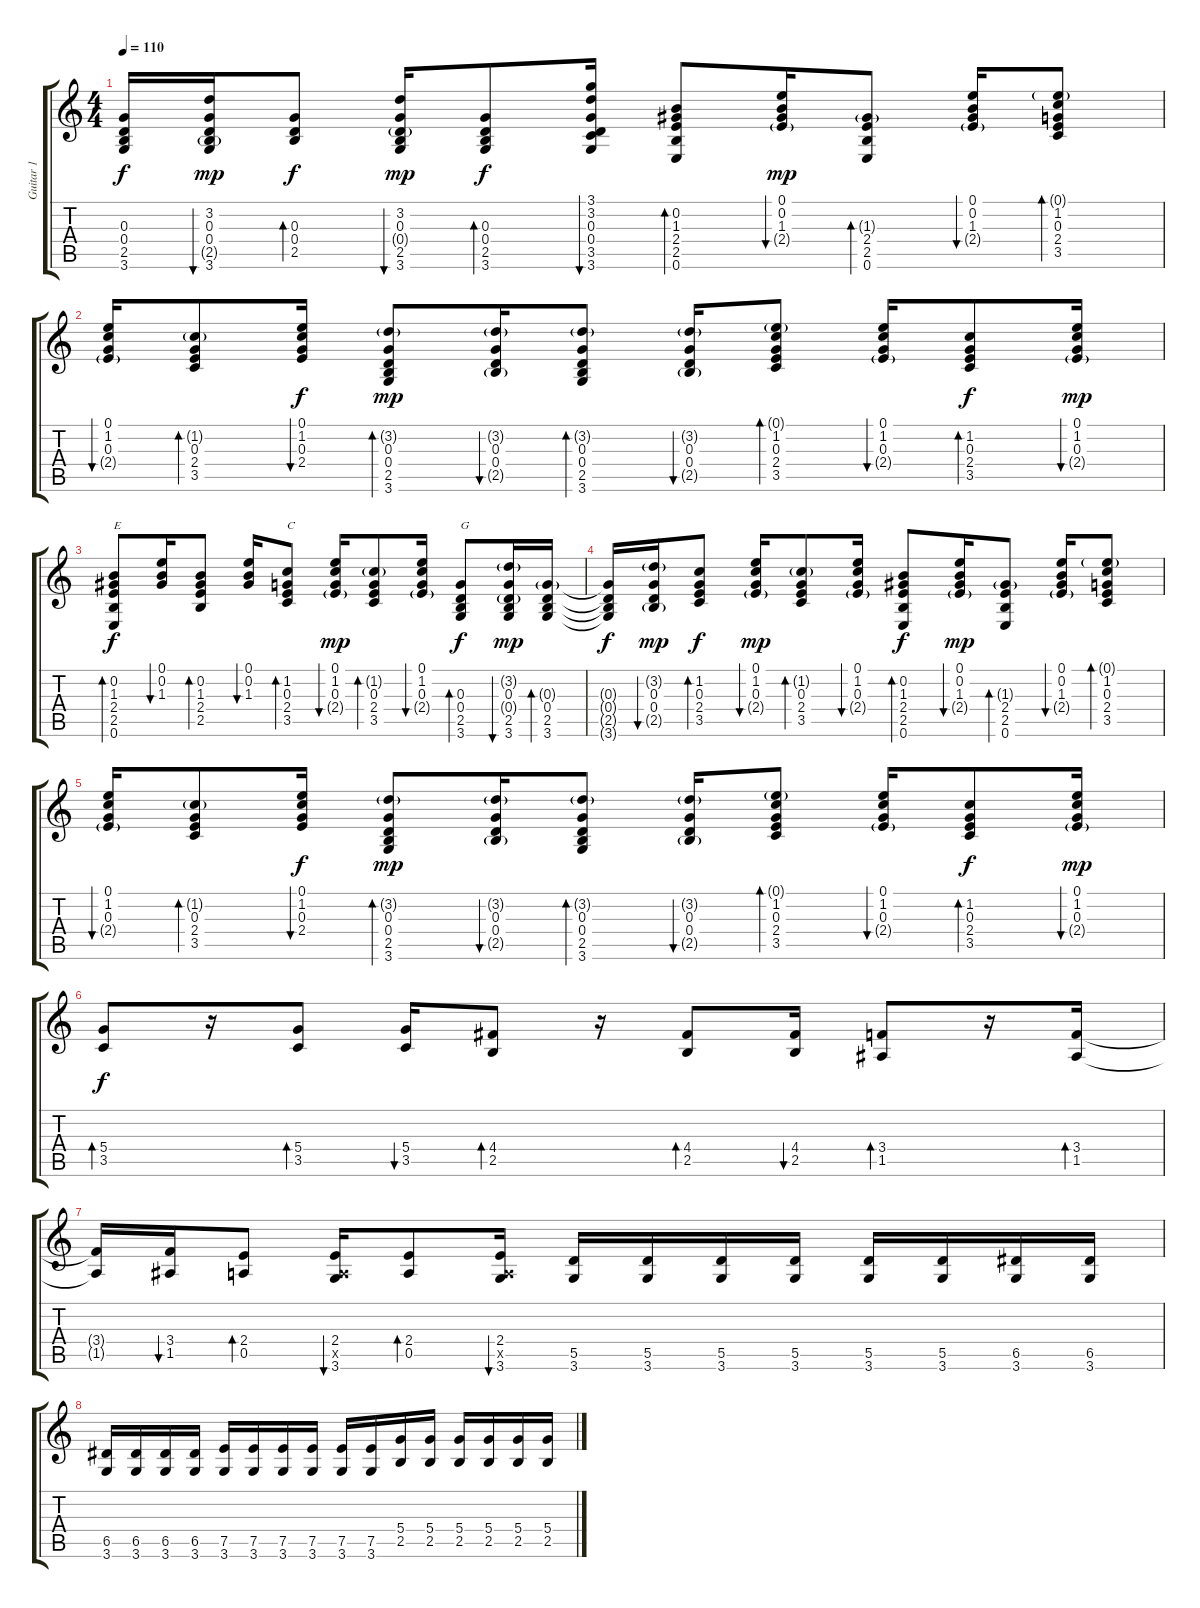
\track ("Guitar 1" "Guitar 1") {instrument acousticguitarnylon}
\staff {score tabs}
\tuning (E4 B3 G3 D3 A2 E2) {hide}
\ts (4 4)
\tempo 110
\clef g2
\ks c
(0.3{t} 0.4{t} 2.5{t} 3.6{t}).16{dy f} (3.2 0.3 0.4 2.5{g} 3.6).16{bu 60 dy mp} (0.3 0.4 2.5).8{bd 60 dy f} (3.2 0.3 0.4{g} 2.5 3.6).16{bu 60 dy mp} (0.3 0.4 2.5 3.6).8{bd 60 dy f} (3.1 3.2 0.3 0.4 3.5 3.6).16{bu 60} (0.2 1.3 2.4 2.5 0.6).8{bd 60} (0.1 0.2 1.3 2.4{g}).16{bu 60 dy mp} (1.3{g} 2.4 2.5 0.6).8{bd 60} (0.1 0.2 1.3 2.4{g}).16{bu 60} (0.1{g} 1.2 0.3 2.4 3.5).8{bd 60} |
(0.1 1.2 0.3 2.4{g}).16{bu 60} (1.2{g} 0.3 2.4 3.5).8{bd 60} (0.1 1.2 0.3 2.4).16{bu 60 dy f} (3.2{g} 0.3 0.4 2.5 3.6).8{bd 60 dy mp} (3.2{g} 0.3 0.4 2.5{g}).16{bu 60} (3.2{g} 0.3 0.4 2.5 3.6).8{bd 60} (3.2{g} 0.3 0.4 2.5{g}).16{bu 60} (0.1{g} 1.2 0.3 2.4 3.5).8{bd 60} (0.1 1.2 0.3 2.4{g}).16{bu 60} (1.2 0.3 2.4 3.5).8{bd 60 dy f} (0.1 1.2 0.3 2.4{g}).16{bu 60 dy mp} |
(0.2 1.3 2.4 2.5 0.6).8{bd 60 txt "E" dy f volume 16} (0.1 0.2 1.3).16{bu 60} (0.2 1.3 2.4 2.5).8{bd 60} (0.1 0.2 1.3).16{bu 60} (1.2 0.3 2.4 3.5).8{bd 60 txt "C"} (0.1 1.2 0.3 2.4{g}).16{bu 60 dy mp} (1.2{g} 0.3 2.4 3.5).8{bd 60} (0.1 1.2 0.3 2.4{g}).16{bu 60} (0.3 0.4 2.5 3.6).8{bd 60 txt "G" dy f} (3.2{g} 0.3 0.4{g} 2.5 3.6).16{bu 60 dy mp} (0.3{g} 0.4 2.5 3.6).16{bd 60} |
(0.3{t} 0.4{t} 2.5{t} 3.6{t}).16{dy f} (3.2{g} 0.3 0.4 2.5{g}).16{bu 60 dy mp} (1.2 0.3 2.4 3.5).8{bd 60 dy f} (0.1 1.2 0.3 2.4{g}).16{bu 60 dy mp} (1.2{g} 0.3 2.4 3.5).8{bd 60} (0.1 1.2 0.3 2.4{g}).16{bu 60} (0.2 1.3 2.4 2.5 0.6).8{bd 60 dy f} (0.1 0.2 1.3 2.4{g}).16{bu 60 dy mp} (1.3{g} 2.4 2.5 0.6).8{bd 60} (0.1 0.2 1.3 2.4{g}).16{bu 60} (0.1{g} 1.2 0.3 2.4 3.5).8{bd 60} |
(0.1 1.2 0.3 2.4{g}).16{bu 60} (1.2{g} 0.3 2.4 3.5).8{bd 60} (0.1 1.2 0.3 2.4).16{bu 60 dy f} (3.2{g} 0.3 0.4 2.5 3.6).8{bd 60 dy mp} (3.2{g} 0.3 0.4 2.5{g}).16{bu 60} (3.2{g} 0.3 0.4 2.5 3.6).8{bd 60} (3.2{g} 0.3 0.4 2.5{g}).16{bu 60} (0.1{g} 1.2 0.3 2.4 3.5).8{bd 60} (0.1 1.2 0.3 2.4{g}).16{bu 60} (1.2 0.3 2.4 3.5).8{bd 60 dy f} (0.1 1.2 0.3 2.4{g}).16{bu 60 dy mp} |
(5.4 3.5).8{bd 480 dy f} r.16 (5.4 3.5).8{bd 480} (5.4 3.5).16{bu 480} (4.4 2.5).8{bd 480} r.16 (4.4 2.5).8{bd 480} (4.4 2.5).16{bu 480} (3.4 1.5).8{bd 480} r.16 (3.4 1.5).16{bd 480} |
(3.4{t} 1.5{t}).16 (3.4 1.5).16{bu 480} (2.4 0.5).8{bd 480} (2.4 0.5{x} 3.6).16{bu 480} (2.4 0.5).8{bd 480} (2.4 0.5{x} 3.6).16{bu 480} (5.5 3.6).16 (5.5 3.6).16 (5.5 3.6).16 (5.5 3.6).16 (5.5 3.6).16 (5.5 3.6).16 (6.5 3.6).16 (6.5 3.6).16 |
(6.5 3.6).16 (6.5 3.6).16 (6.5 3.6).16 (6.5 3.6).16 (7.5 3.6).16 (7.5 3.6).16 (7.5 3.6).16 (7.5 3.6).16 (7.5 3.6).16 (7.5 3.6).16 (5.4 2.5).16 (5.4 2.5).16 (5.4 2.5).16 (5.4 2.5).16 (5.4 2.5).16 (5.4 2.5).16
